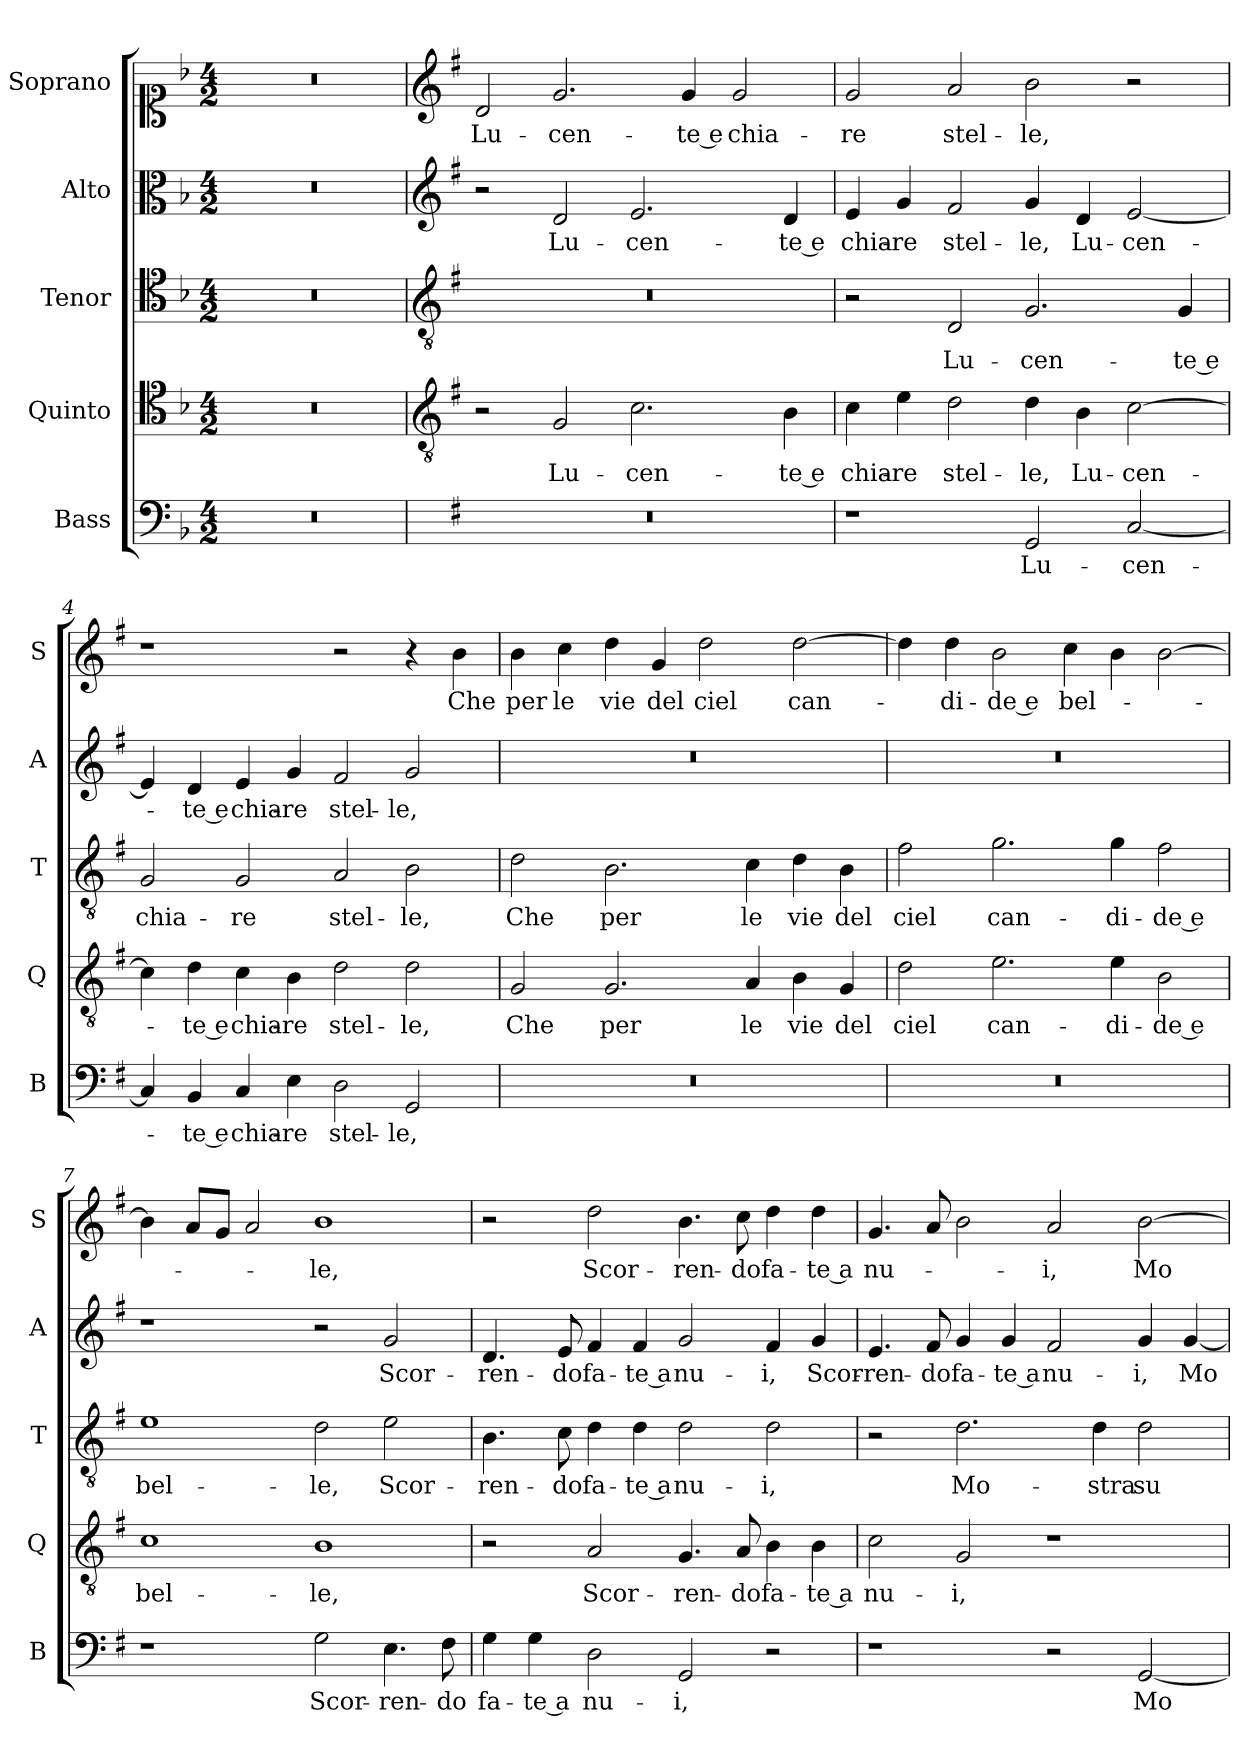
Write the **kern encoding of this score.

**kern	**text	**kern	**text	**kern	**text	**kern	**text	**kern	**text
*part5	*part5	*part4	*part4	*part3	*part3	*part2	*part2	*part1	*part1
*staff5	*staff5	*staff4	*staff4	*staff3	*staff3	*staff2	*staff2	*staff1	*staff1
*I"Bass	*	*I"Quinto	*	*I"Tenor	*	*I"Alto	*	*I"Soprano	*
*I'B	*	*I'Q	*	*I'T	*	*I'A	*	*I'S	*
*clefF4	*	*clefC4	*	*clefC4	*	*clefC3	*	*clefC1	*
*k[b-]	*	*k[b-]	*	*k[b-]	*	*k[b-]	*	*k[b-]	*
*F:	*	*F:	*	*F:	*	*F:	*	*F:	*
*M4/2	*	*M4/2	*	*M4/2	*	*M4/2	*	*M4/2	*
=1	=1	=1	=1	=1	=1	=1	=1	=1	=1
0r	.	0r	.	0r	.	0r	.	0r	.
=2	=2	=2	=2	=2	=2	=2	=2	=2	=2
*	*	*clefGv2	*	*clefGv2	*	*clefG2	*	*clefG2	*
*k[f#]	*	*k[f#]	*	*k[f#]	*	*k[f#]	*	*k[f#]	*
*G:	*	*G:	*	*G:	*	*G:	*	*G:	*
!	!	!	!	!	!	!	!	!	!LO:LY:b
0r	.	2r	.	0r	.	2r	.	2d/	Lu-
!	!	!	!LO:LY:b	!	!	!	!LO:LY:b	!	!LO:LY:b
.	.	2G/	Lu-	.	.	2d/	Lu-	2.g/	-cen-
!	!	!	!LO:LY:b	!	!	!	!LO:LY:b	!	!
.	.	2.c\	-cen-	.	.	2.e/	-cen-	.	.
!	!	!	!	!	!	!	!	!	!LO:LY:b
.	.	.	.	.	.	.	.	4g/	-te e
!	!	!	!	!	!	!	!	!	!LO:LY:b
.	.	.	.	.	.	.	.	2g/	chia-
!	!	!	!LO:LY:b	!	!	!	!LO:LY:b	!	!
.	.	4B\	-te e	.	.	4d/	-te e	.	.
=3	=3	=3	=3	=3	=3	=3	=3	=3	=3
!	!	!	!LO:LY:b	!	!	!	!LO:LY:b	!	!LO:LY:b
1r	.	4c\	chia-	2r	.	4e/	chia-	2g/	-re
!	!	!	!LO:LY:b	!	!	!	!LO:LY:b	!	!
.	.	4e\	-re	.	.	4g/	-re	.	.
!	!	!	!LO:LY:b	!	!LO:LY:b	!	!LO:LY:b	!	!LO:LY:b
.	.	2d\	stel-	2D/	Lu-	2f#/	stel-	2a/	stel-
!	!LO:LY:b	!	!LO:LY:b	!	!LO:LY:b	!	!LO:LY:b	!	!LO:LY:b
2GG/	Lu-	4d\	-le,	2.G/	-cen-	4g/	-le,	2b\	-le,
!	!	!	!LO:LY:b	!	!	!	!LO:LY:b	!	!
.	.	4B\	Lu-	.	.	4d/	Lu-	.	.
!	!LO:LY:b	!	!LO:LY:b	!	!	!	!LO:LY:b	!	!
[2C/	-cen-	[2c\	-cen-	.	.	[2e/	-cen-	2r	.
!	!	!	!	!	!LO:LY:b	!	!	!	!
.	.	.	.	4G/	-te e	.	.	.	.
=4	=4	=4	=4	=4	=4	=4	=4	=4	=4
!	!	!	!	!	!LO:LY:b	!	!	!	!
4C/]	.	4c\]	.	2G/	chia-	4e/]	.	1r	.
!	!LO:LY:b	!	!LO:LY:b	!	!	!	!LO:LY:b	!	!
4BB/	-te e	4d\	-te e	.	.	4d/	-te e	.	.
!	!LO:LY:b	!	!LO:LY:b	!	!LO:LY:b	!	!LO:LY:b	!	!
4C/	chia-	4c\	chia-	2G/	-re	4e/	chia-	.	.
!	!LO:LY:b	!	!LO:LY:b	!	!	!	!LO:LY:b	!	!
4E\	-re	4B\	-re	.	.	4g/	-re	.	.
!	!LO:LY:b	!	!LO:LY:b	!	!LO:LY:b	!	!LO:LY:b	!	!
2D\	stel-	2d\	stel-	2A/	stel-	2f#/	stel-	2r	.
!	!LO:LY:b	!	!LO:LY:b	!	!LO:LY:b	!	!LO:LY:b	!	!
2GG/	-le,	2d\	-le,	2B\	-le,	2g/	-le,	4r	.
!	!	!	!	!	!	!	!	!	!LO:LY:b
.	.	.	.	.	.	.	.	4b\	Che
!!LO:LB:g=z
=5	=5	=5	=5	=5	=5	=5	=5	=5	=5
!	!	!	!LO:LY:b	!	!LO:LY:b	!	!	!	!LO:LY:b
0r	.	2G/	Che	2d\	Che	0r	.	4b\	per
!	!	!	!	!	!	!	!	!	!LO:LY:b
.	.	.	.	.	.	.	.	4cc\	le
!	!	!	!LO:LY:b	!	!LO:LY:b	!	!	!	!LO:LY:b
.	.	2.G/	per	2.B\	per	.	.	4dd\	vie
!	!	!	!	!	!	!	!	!	!LO:LY:b
.	.	.	.	.	.	.	.	4g/	del
!	!	!	!	!	!	!	!	!	!LO:LY:b
.	.	.	.	.	.	.	.	2dd\	ciel
!	!	!	!LO:LY:b	!	!LO:LY:b	!	!	!	!
.	.	4A/	le	4c\	le	.	.	.	.
!	!	!	!LO:LY:b	!	!LO:LY:b	!	!	!	!LO:LY:b
.	.	4B\	vie	4d\	vie	.	.	[2dd\	can-
!	!	!	!LO:LY:b	!	!LO:LY:b	!	!	!	!
.	.	4G/	del	4B\	del	.	.	.	.
=6	=6	=6	=6	=6	=6	=6	=6	=6	=6
!	!	!	!LO:LY:b	!	!LO:LY:b	!	!	!	!
0r	.	2d\	ciel	2f#\	ciel	0r	.	4dd\]	.
!	!	!	!	!	!	!	!	!	!LO:LY:b
.	.	.	.	.	.	.	.	4dd\	-di-
!	!	!	!LO:LY:b	!	!LO:LY:b	!	!	!	!LO:LY:b
.	.	2.e\	can-	2.g\	can-	.	.	2b\	-de e
!	!	!	!	!	!	!	!	!	!LO:LY:b
.	.	.	.	.	.	.	.	4cc\	bel-
!	!	!	!LO:LY:b	!	!LO:LY:b	!	!	!	!
.	.	4e\	-di-	4g\	-di-	.	.	4b\	.
!	!	!	!LO:LY:b	!	!LO:LY:b	!	!	!	!
.	.	2B\	-de e	2f#\	-de e	.	.	[2b\	.
=7	=7	=7	=7	=7	=7	=7	=7	=7	=7
!	!	!	!LO:LY:b	!	!LO:LY:b	!	!	!	!
1r	.	1c	bel-	1e	bel-	1r	.	4b\]	.
.	.	.	.	.	.	.	.	8a/L	.
.	.	.	.	.	.	.	.	8g/J	.
.	.	.	.	.	.	.	.	2a/	.
!	!LO:LY:b	!	!LO:LY:b	!	!LO:LY:b	!	!	!	!LO:LY:b
2G\	Scor-	1B	-le,	2d\	-le,	2r	.	1b	-le,
!	!LO:LY:b	!	!	!	!LO:LY:b	!	!LO:LY:b	!	!
4.E\	-ren-	.	.	2e\	Scor-	2g/	Scor-	.	.
!	!LO:LY:b	!	!	!	!	!	!	!	!
8F#\	-do	.	.	.	.	.	.	.	.
!!LO:PB:g=z
=8	=8	=8	=8	=8	=8	=8	=8	=8	=8
!	!LO:LY:b	!	!	!	!LO:LY:b	!	!LO:LY:b	!	!
4G\	fa-	2r	.	4.B\	-ren-	4.d/	-ren-	2r	.
!	!LO:LY:b	!	!	!	!	!	!	!	!
4G\	-te a	.	.	.	.	.	.	.	.
!	!	!	!	!	!LO:LY:b	!	!LO:LY:b	!	!
.	.	.	.	8c\	-do	8e/	-do	.	.
!	!LO:LY:b	!	!LO:LY:b	!	!LO:LY:b	!	!LO:LY:b	!	!LO:LY:b
2D\	nu-	2A/	Scor-	4d\	fa-	4f#/	fa-	2dd\	Scor-
!	!	!	!	!	!LO:LY:b	!	!LO:LY:b	!	!
.	.	.	.	4d\	-te a	4f#/	-te a	.	.
!	!LO:LY:b	!	!LO:LY:b	!	!LO:LY:b	!	!LO:LY:b	!	!LO:LY:b
2GG/	-i,	4.G/	-ren-	2d\	nu-	2g/	nu-	4.b\	-ren-
!	!	!	!LO:LY:b	!	!	!	!	!	!LO:LY:b
.	.	8A/	-do	.	.	.	.	8cc\	-do
!	!	!	!LO:LY:b	!	!LO:LY:b	!	!LO:LY:b	!	!LO:LY:b
2r	.	4B\	fa-	2d\	-i,	4f#/	-i,	4dd\	fa-
!	!	!	!LO:LY:b	!	!	!	!LO:LY:b	!	!LO:LY:b
.	.	4B\	-te a	.	.	4g/	Scor-	4dd\	-te a
=9	=9	=9	=9	=9	=9	=9	=9	=9	=9
!	!	!	!LO:LY:b	!	!	!	!LO:LY:b	!	!LO:LY:b
1r	.	2c\	nu-	2r	.	4.e/	-ren-	4.g/	nu-
!	!	!	!	!	!	!	!LO:LY:b	!	!
.	.	.	.	.	.	8f#/	-do	8a/	.
!	!	!	!LO:LY:b	!	!LO:LY:b	!	!LO:LY:b	!	!
.	.	2G/	-i,	2.d\	Mo-	4g/	fa-	2b\	.
!	!	!	!	!	!	!	!LO:LY:b	!	!
.	.	.	.	.	.	4g/	-te a	.	.
!	!	!	!	!	!	!	!LO:LY:b	!	!LO:LY:b
2r	.	1r	.	.	.	2f#/	nu-	2a/	-i,
!	!	!	!	!	!LO:LY:b	!	!	!	!
.	.	.	.	4d\	-stra	.	.	.	.
!	!LO:LY:b	!	!	!	!LO:LY:b	!	!LO:LY:b	!	!LO:LY:b
[2GG/	Mo-	.	.	2d\	su-	4g/	-i,	[2b\	Mo-
!	!	!	!	!	!	!	!LO:LY:b	!	!
.	.	.	.	.	.	[4g/	Mo-	.	.
=	=	=	=	=	=	=	=	=	=
*-	*-	*-	*-	*-	*-	*-	*-	*-	*-
